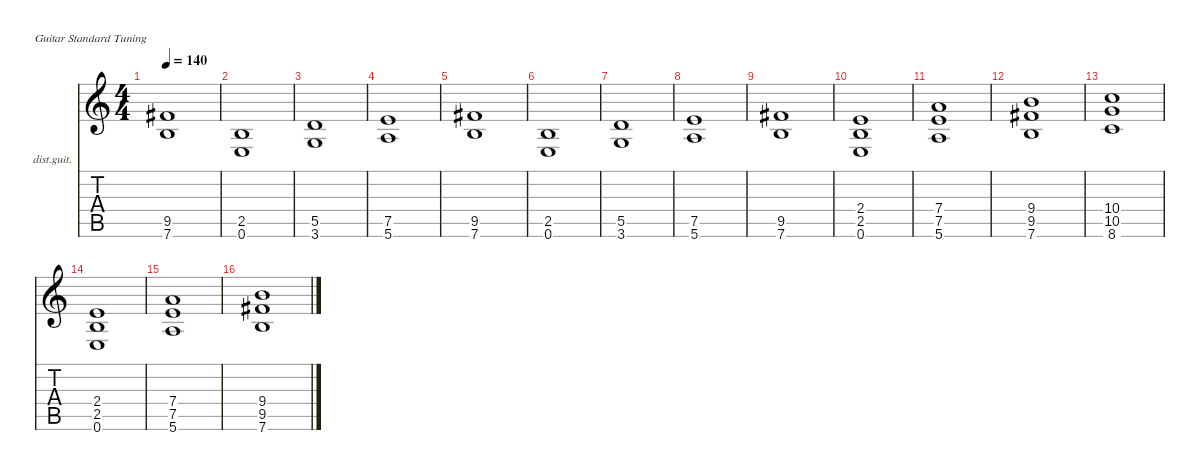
\defaultSystemsLayout 4
\hideDynamics
\bracketExtendMode nobrackets
\firstSystemTrackNameOrientation horizontal
\otherSystemsTrackNameOrientation horizontal
\track ("Rythm Guitar" "dist.guit.") {instrument distortionguitar}
\staff {score tabs}
\tuning (E4 B3 G3 D3 A2 E2)
\ts (4 4)
\tempo 140
\clef g2
\ks c
(9.5{acc #} 7.6).1{dy mf} |
(0.6 2.5).1 |
(5.5 3.6).1 |
(5.6 7.5).1 |
(9.5{acc #} 7.6).1 |
(0.6 2.5).1 |
(5.5 3.6).1 |
(5.6 7.5).1 |
(9.5{acc #} 7.6).1 |
(0.6 2.5 2.4).1 |
(5.6 7.5 7.4).1 |
(7.6 9.5{acc #} 9.4).1 |
(8.6 10.5 10.4).1 |
(0.6 2.5 2.4).1 |
(5.6 7.5 7.4).1 |
(7.6 9.5{acc #} 9.4).1
